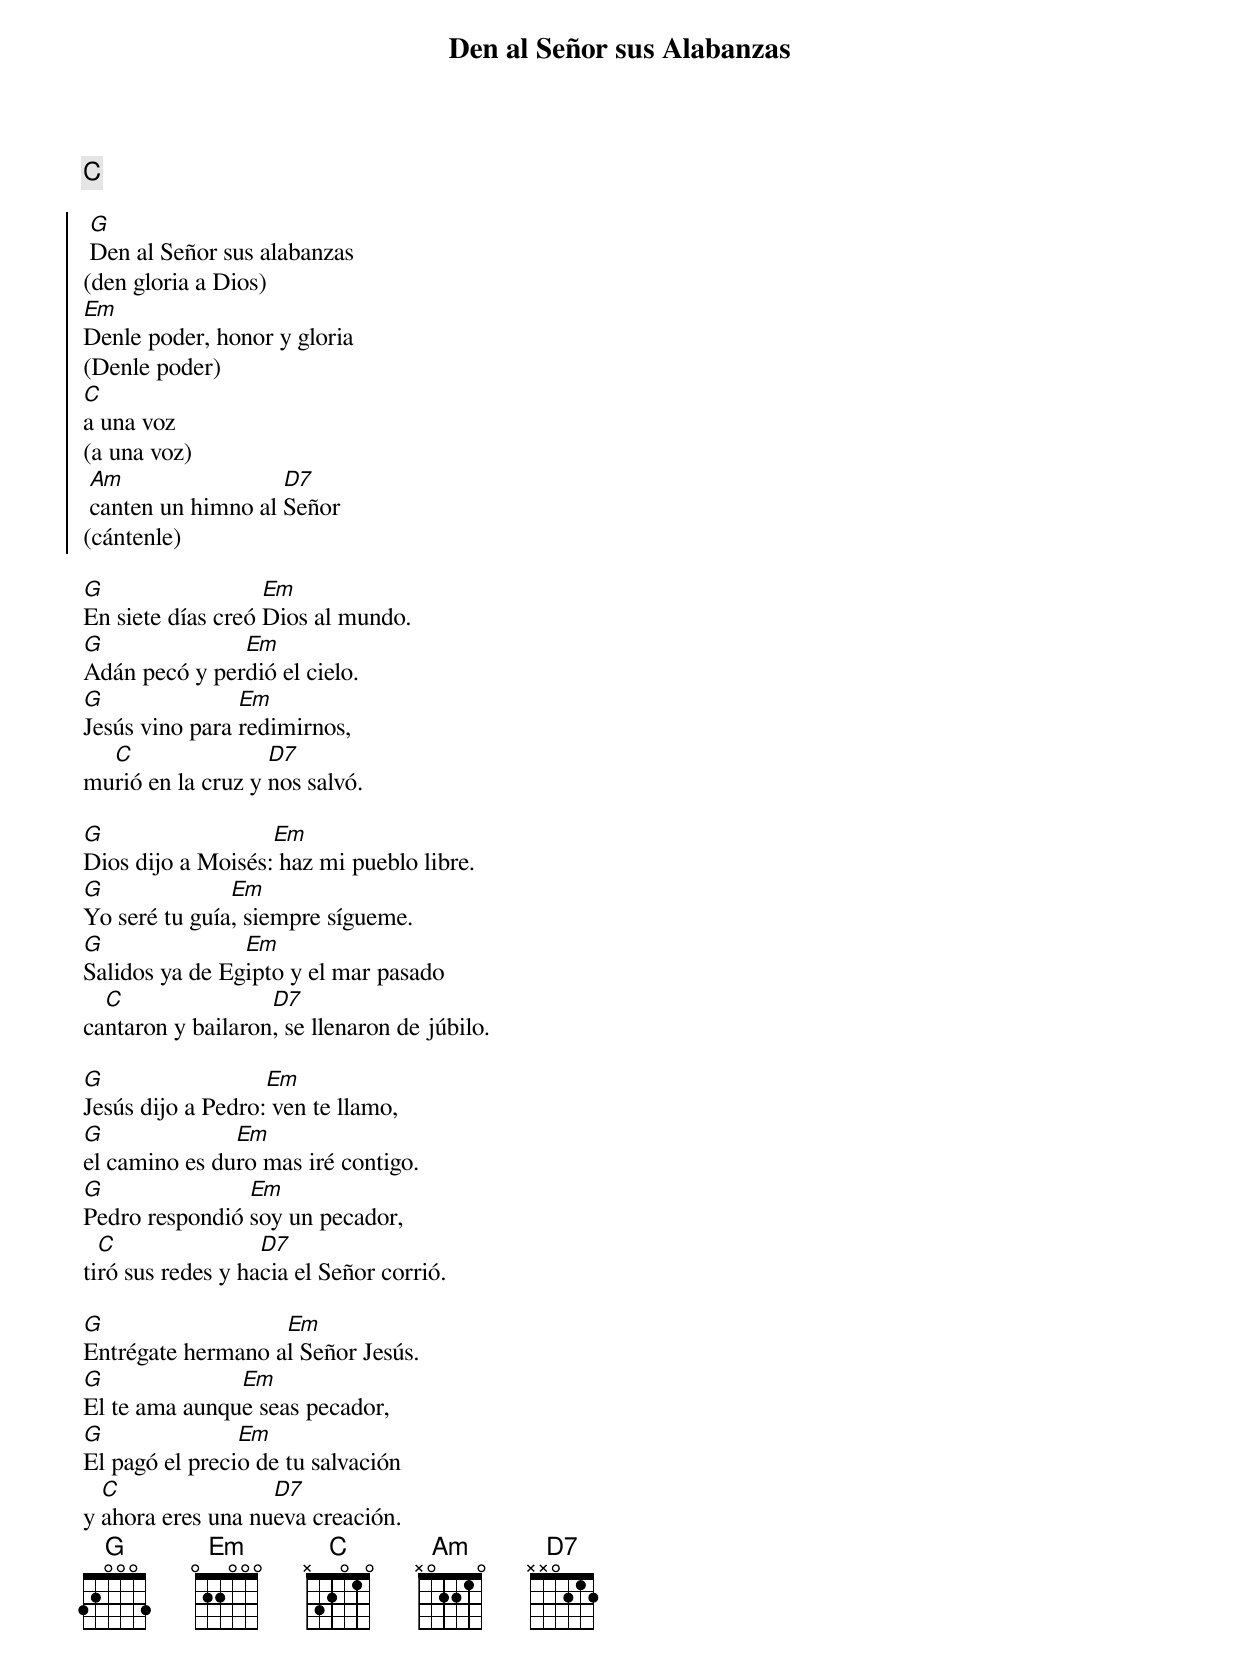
{title:Den al Señor sus Alabanzas}
{c:C}

{soc}
 [G]Den al Señor sus alabanzas
(den gloria a Dios)
[Em]
Denle poder, honor y gloria
(Denle poder)
[C]a una voz
(a una voz)
 [Am]canten un himno al [D7]Señor
(cántenle)
{eoc}

[G]En siete días creó [Em]Dios al mundo.
[G]Adán pecó y per[Em]dió el cielo.
[G]Jesús vino para [Em]redimirnos,
mu[C]rió en la cruz y [D7]nos salvó.

[G]Dios dijo a Moisés:[Em] haz mi pueblo libre.
[G]Yo seré tu guía[Em], siempre sígueme.
[G]Salidos ya de Eg[Em]ipto y el mar pasado
ca[C]ntaron y bailaron[D7], se llenaron de júbilo.

[G]Jesús dijo a Pedro:[Em] ven te llamo,
[G]el camino es du[Em]ro mas iré contigo.
[G]Pedro respondió [Em]soy un pecador,
ti[C]ró sus redes y ha[D7]cia el Señor corrió.

[G]Entrégate hermano a[Em]l Señor Jesús.
[G]El te ama aunqu[Em]e seas pecador,
[G]El pagó el preci[Em]o de tu salvación
y [C]ahora eres una nu[D7]eva creación.
